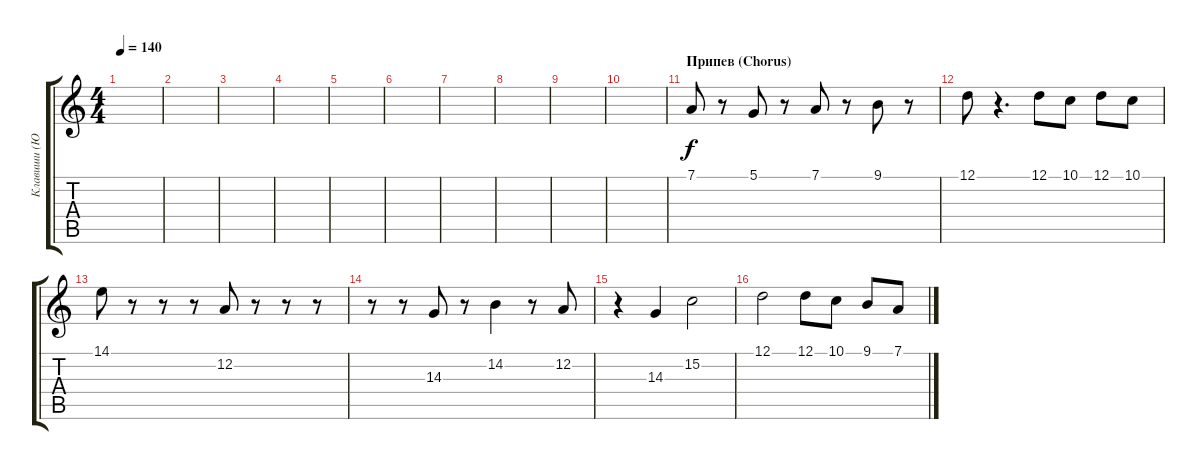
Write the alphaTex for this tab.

\track ("Клавиши (Юлия Red)" "Клавиши (Ю") {instrument musicbox}
\staff {score tabs}
\tuning (D4 A3 F3 C3 G2 D2) {hide}
\ts (4 4)
\tempo 140
\clef g2
\ks c
|
|
|
|
|
|
|
|
|
|
\section ("" "Припев (Chorus)")
7.1.8{instrument stringensemble1} r.8 5.1.8 r.8 7.1.8 r.8 9.1.8 r.8 |
12.1.8 r.4{d} 12.1.8 10.1.8 12.1.8 10.1.8 |
14.1.8 r.8 r.8 r.8 12.2.8 r.8 r.8 r.8 |
r.8 r.8 14.3.8 r.8 14.2.4 r.8 12.2.8 |
r.4 14.3.4 15.2.2 |
12.1.2 12.1.8 10.1.8 9.1.8 7.1.8
